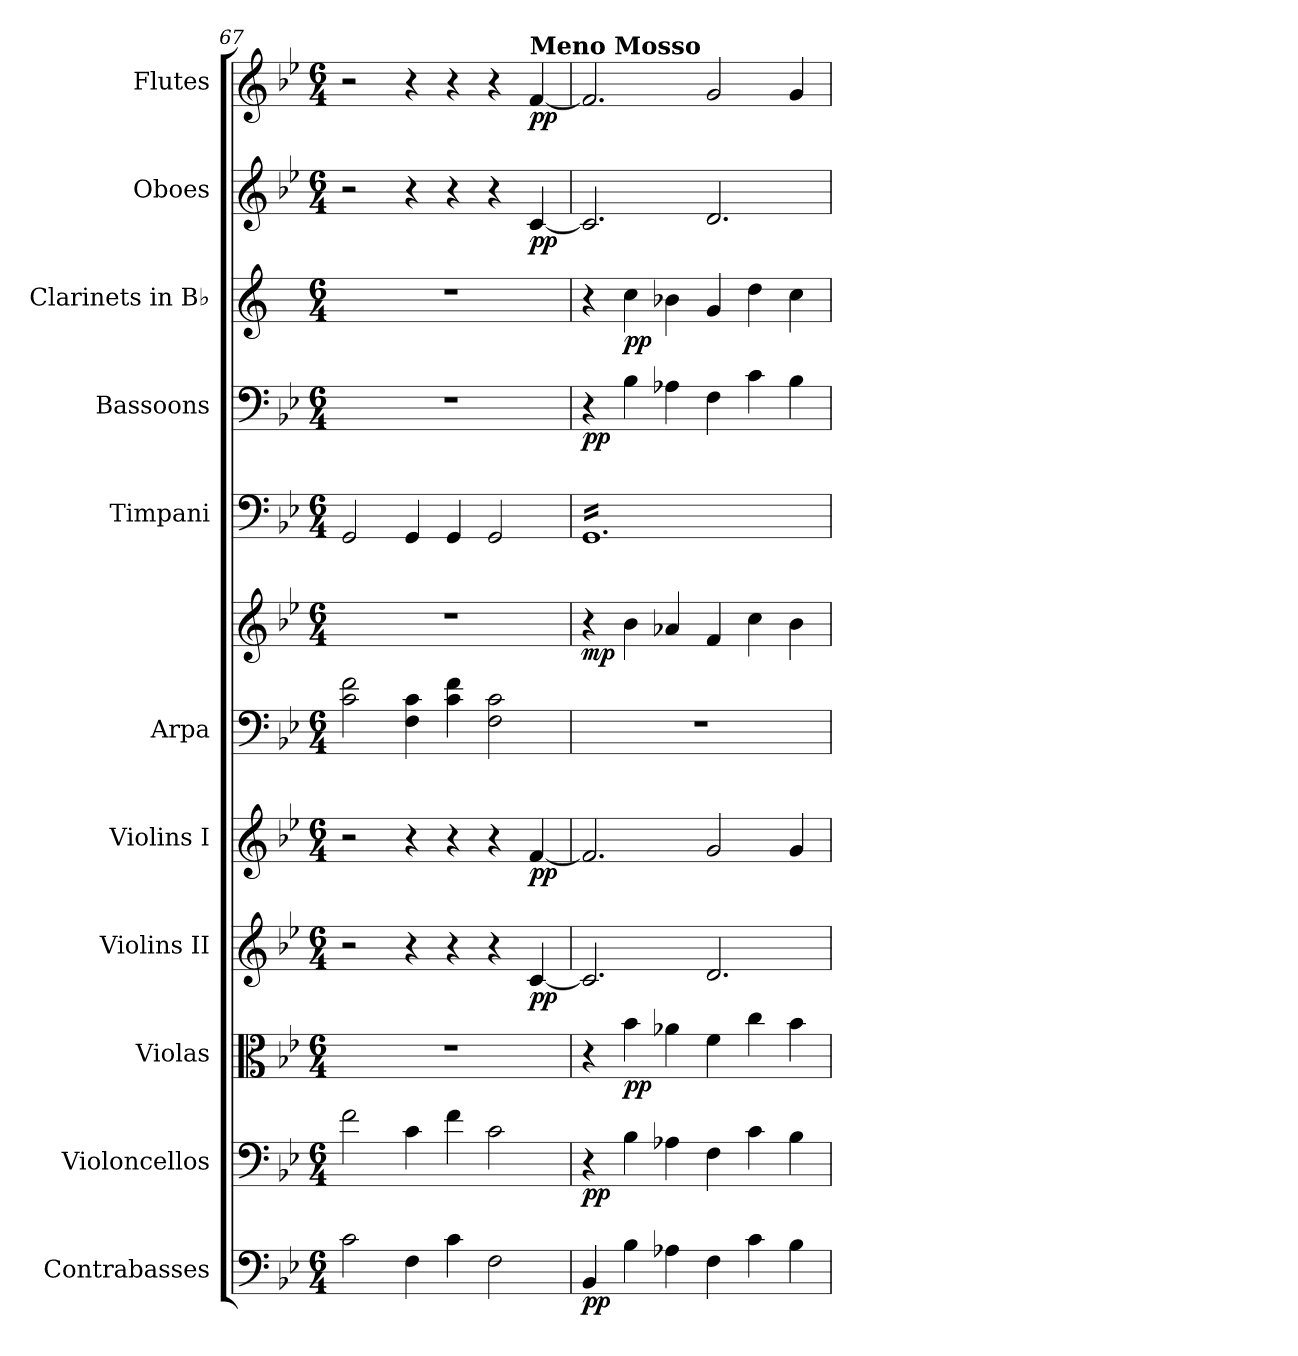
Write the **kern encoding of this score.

**kern	**dynam	**kern	**dynam	**kern	**dynam	**kern	**dynam	**kern	**dynam	**kern	**kern	**dynam	**kern	**kern	**dynam	**kern	**dynam	**kern	**dynam	**kern	**dynam
*part11	*part11	*part10	*part10	*part9	*part9	*part8	*part8	*part7	*part7	*part6	*part6	*part6	*part5	*part4	*part4	*part3	*part3	*part2	*part2	*part1	*part1
*staff12	*staff12	*staff11	*staff11	*staff10	*staff10	*staff9	*staff9	*staff8	*staff8	*staff7	*staff6	*staff6/7	*staff5	*staff4	*staff4	*staff3	*staff3	*staff2	*staff2	*staff1	*staff1
*I"Contrabasses	*	*I"Violoncellos	*	*I"Violas	*	*I"Violins II	*	*I"Violins I	*	*I"Arpa	*	*	*I"Timpani	*I"Bassoons	*	*I"Clarinets in B♭	*	*I"Oboes	*	*I"Flutes	*
*I'Cb.	*	*I'Vc.	*	*I'Vla.	*	*I'Vln. II	*	*I'Vln. I	*	*I'Arp.	*	*	*I'Timp.	*I'Bsn.	*	*	*	*I'Ob.	*	*I'Fl.	*
!!LO:PB:g=z
*clefF4	*	*clefF4	*	*clefC3	*	*clefG2	*	*clefG2	*	*clefF4	*clefG2	*	*clefF4	*clefF4	*	*clefG2	*	*clefG2	*	*clefG2	*
*ITrd7c12	*	*	*	*	*	*	*	*	*	*	*	*	*	*	*	*ITrd1c2	*	*	*	*	*
*k[b-e-]	*	*k[b-e-]	*	*k[b-e-]	*	*k[b-e-]	*	*k[b-e-]	*	*k[b-e-]	*k[b-e-]	*	*k[b-e-]	*k[b-e-]	*	*k[b-e-]	*	*k[b-e-]	*	*k[b-e-]	*
*M6/4	*	*M6/4	*	*M6/4	*	*M6/4	*	*M6/4	*	*M6/4	*M6/4	*	*M6/4	*M6/4	*	*M6/4	*	*M6/4	*	*M6/4	*
=67	=67	=67	=67	=67	=67	=67	=67	=67	=67	=67	=67	=67	=67	=67	=67	=67	=67	=67	=67	=67	=67
2C\	.	2f\	.	1.r	.	2r	.	2r	.	2c\ 2f\	1.r	.	2GG/	1.r	.	1.r	.	2r	.	2r	.
4FF\	.	4c\	.	.	.	4r	.	4r	.	4F\ 4c\	.	.	4GG/	.	.	.	.	4r	.	4r	.
4C\	.	4f\	.	.	.	4r	.	4r	.	4c\ 4f\	.	.	4GG/	.	.	.	.	4r	.	4r	.
2FF\	.	2c\	.	.	.	4r	.	4r	.	2F\ 2c\	.	.	2GG/	.	.	.	.	4r	.	4r	.
!	!	!	!	!	!	!	!	!	!	!	!	!	!	!	!	!	!	!	!	!LO:TX:a:B:t=Meno Mosso	!
!	!	!	!	!	!	!	!LO:DY:b	!	!LO:DY:b	!	!	!	!	!	!	!	!	!	!LO:DY:b	!	!LO:DY:b
.	.	.	.	.	.	[4c/	pp	[4f/	pp	.	.	.	.	.	.	.	.	[4c/	pp	[4f/	pp
=68	=68	=68	=68	=68	=68	=68	=68	=68	=68	=68	=68	=68	=68	=68	=68	=68	=68	=68	=68	=68	=68
!	!LO:DY:b	!	!LO:DY:b	!	!	!	!	!	!	!	!	!LO:DY:b	!	!	!LO:DY:b	!	!	!	!	!	!
*	*	*	*	*	*	*	*	*	*	*	*	*	*tremolo	*	*	*	*	*	*	*	*
4BBB-/	pp	4r	pp	4r	.	2.c/]	.	2.f/]	.	1.r	4r	mp	16GGLL	4r	pp	4r	.	2.c/]	.	2.f/]	.
.	.	.	.	.	.	.	.	.	.	.	.	.	16GG	.	.	.	.	.	.	.	.
.	.	.	.	.	.	.	.	.	.	.	.	.	16GG	.	.	.	.	.	.	.	.
.	.	.	.	.	.	.	.	.	.	.	.	.	16GG	.	.	.	.	.	.	.	.
!	!	!	!	!	!LO:DY:b	!	!	!	!	!	!	!	!	!	!	!	!LO:DY:b	!	!	!	!
4BB-\	.	4B-\	.	4b-\	pp	.	.	.	.	.	4b-\	.	16GG	4B-\	.	4b-\	pp	.	.	.	.
.	.	.	.	.	.	.	.	.	.	.	.	.	16GG	.	.	.	.	.	.	.	.
.	.	.	.	.	.	.	.	.	.	.	.	.	16GG	.	.	.	.	.	.	.	.
.	.	.	.	.	.	.	.	.	.	.	.	.	16GG	.	.	.	.	.	.	.	.
4AA-X\	.	4A-X\	.	4a-X\	.	.	.	.	.	.	4a-X/	.	16GG	4A-X\	.	4a-X\	.	.	.	.	.
.	.	.	.	.	.	.	.	.	.	.	.	.	16GG	.	.	.	.	.	.	.	.
.	.	.	.	.	.	.	.	.	.	.	.	.	16GG	.	.	.	.	.	.	.	.
.	.	.	.	.	.	.	.	.	.	.	.	.	16GG	.	.	.	.	.	.	.	.
4FF\	.	4F\	.	4f\	.	2.d/	.	2g/	.	.	4f/	.	16GG	4F\	.	4f/	.	2.d/	.	2g/	.
.	.	.	.	.	.	.	.	.	.	.	.	.	16GG	.	.	.	.	.	.	.	.
.	.	.	.	.	.	.	.	.	.	.	.	.	16GG	.	.	.	.	.	.	.	.
.	.	.	.	.	.	.	.	.	.	.	.	.	16GG	.	.	.	.	.	.	.	.
4C\	.	4c\	.	4cc\	.	.	.	.	.	.	4cc\	.	16GG	4c\	.	4cc\	.	.	.	.	.
.	.	.	.	.	.	.	.	.	.	.	.	.	16GG	.	.	.	.	.	.	.	.
.	.	.	.	.	.	.	.	.	.	.	.	.	16GG	.	.	.	.	.	.	.	.
.	.	.	.	.	.	.	.	.	.	.	.	.	16GG	.	.	.	.	.	.	.	.
4BB-\	.	4B-\	.	4b-\	.	.	.	4g/	.	.	4b-\	.	16GG	4B-\	.	4b-\	.	.	.	4g/	.
.	.	.	.	.	.	.	.	.	.	.	.	.	16GG	.	.	.	.	.	.	.	.
.	.	.	.	.	.	.	.	.	.	.	.	.	16GG	.	.	.	.	.	.	.	.
.	.	.	.	.	.	.	.	.	.	.	.	.	16GGJJ	.	.	.	.	.	.	.	.
*	*	*	*	*	*	*	*	*	*	*	*	*	*Xtremolo	*	*	*	*	*	*	*	*
=	=	=	=	=	=	=	=	=	=	=	=	=	=	=	=	=	=	=	=	=	=
*-	*-	*-	*-	*-	*-	*-	*-	*-	*-	*-	*-	*-	*-	*-	*-	*-	*-	*-	*-	*-	*-
